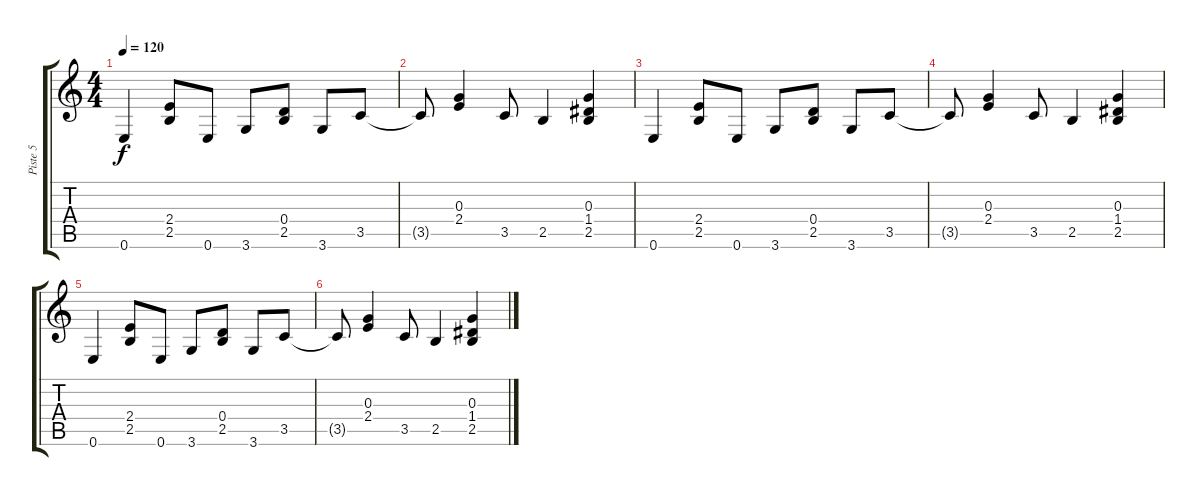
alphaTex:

\track ("Piste 5" "Piste 5") {instrument overdrivenguitar}
\staff {score tabs}
\tuning (E4 B3 G3 D3 A2 E2) {hide}
\ts (4 4)
\tempo 120
\clef g2
\ks c
0.6.4{dy f} (2.4 2.5).8 0.6.8 3.6.8 (0.4 2.5).8 3.6.8 3.5.8 |
3.5{t}.8 (0.3 2.4).4 3.5.8 2.5.4 (0.3 1.4 2.5).4 |
0.6.4 (2.4 2.5).8 0.6.8 3.6.8 (0.4 2.5).8 3.6.8 3.5.8 |
3.5{t}.8 (0.3 2.4).4 3.5.8 2.5.4 (0.3 1.4 2.5).4 |
0.6.4 (2.4 2.5).8 0.6.8 3.6.8 (0.4 2.5).8 3.6.8 3.5.8 |
3.5{t}.8 (0.3 2.4).4 3.5.8 2.5.4 (0.3 1.4 2.5).4
